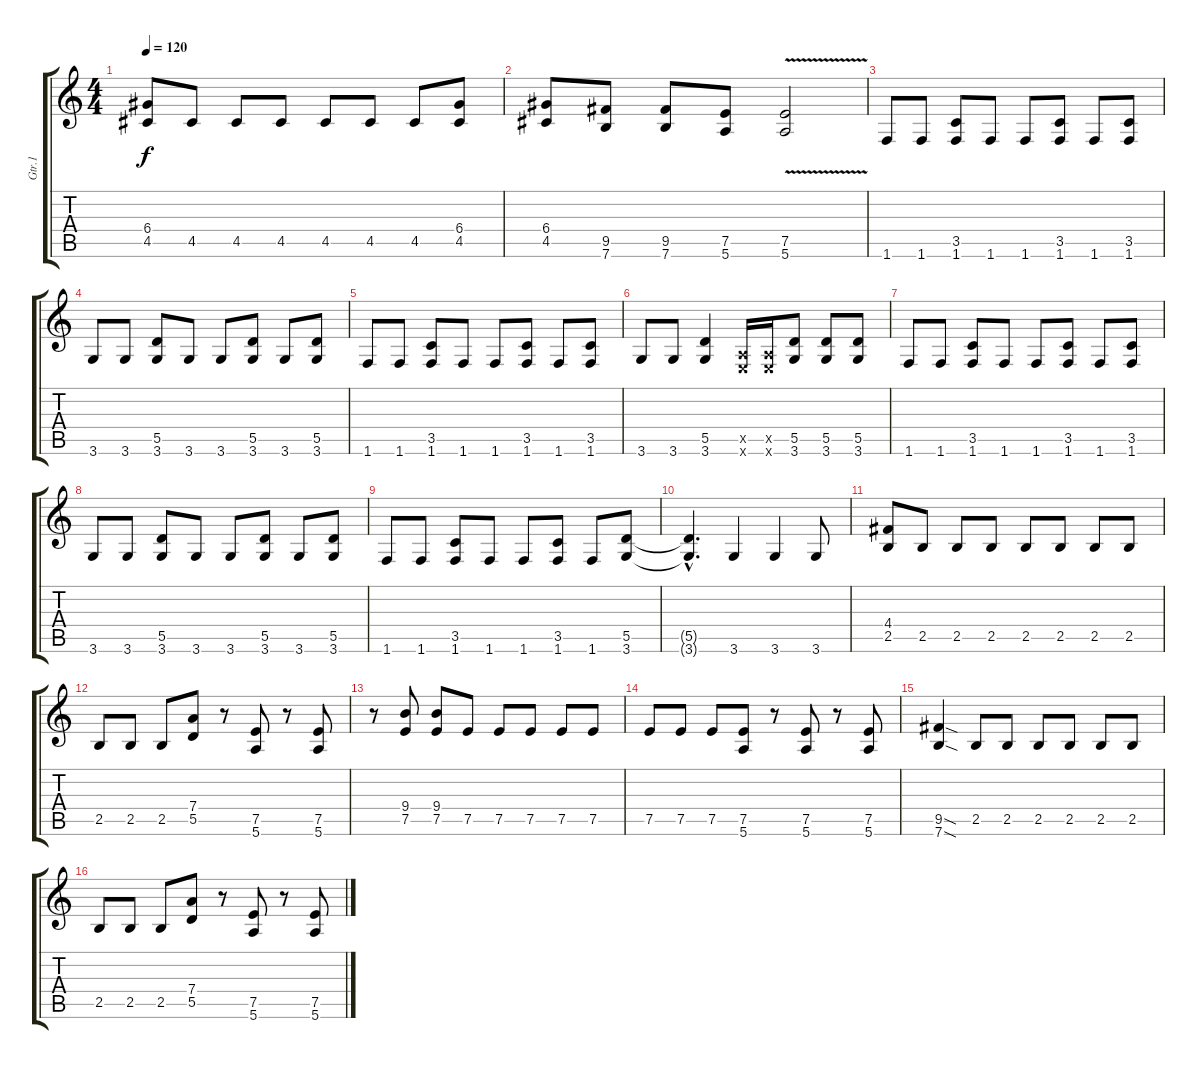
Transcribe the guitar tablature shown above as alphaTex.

\track ("Gtr.1" "Gtr.1") {instrument distortionguitar}
\staff {score tabs}
\tuning (E4 B3 G3 D3 A2 E2) {hide}
\ts (4 4)
\tempo 120
\clef g2
\ks c
(6.4 4.5).8{dy f} 4.5.8 4.5.8 4.5.8 4.5.8 4.5.8 4.5.8 (6.4 4.5).8 |
(6.4 4.5).8 (9.5 7.6).8 (9.5 7.6).8 (7.5 5.6).8 (7.5{v} 5.6{v}).2 |
1.6.8 1.6.8 (3.5 1.6).8 1.6.8 1.6.8 (3.5 1.6).8 1.6.8 (3.5 1.6).8 |
3.6.8 3.6.8 (5.5 3.6).8 3.6.8 3.6.8 (5.5 3.6).8 3.6.8 (5.5 3.6).8 |
1.6.8 1.6.8 (3.5 1.6).8 1.6.8 1.6.8 (3.5 1.6).8 1.6.8 (3.5 1.6).8 |
3.6.8 3.6.8 (5.5 3.6).4 (0.5{x} 0.6{x}).16 (0.5{x} 0.6{x}).16 (5.5 3.6).8 (5.5 3.6).8 (5.5 3.6).8 |
1.6.8 1.6.8 (3.5 1.6).8 1.6.8 1.6.8 (3.5 1.6).8 1.6.8 (3.5 1.6).8 |
3.6.8 3.6.8 (5.5 3.6).8 3.6.8 3.6.8 (5.5 3.6).8 3.6.8 (5.5 3.6).8 |
1.6.8 1.6.8 (3.5 1.6).8 1.6.8 1.6.8 (3.5 1.6).8 1.6.8 (5.5 3.6).8 |
(5.5{hac t} 3.6{hac t}).4{d} 3.6.4 3.6.4 3.6.8 |
(4.4 2.5).8 2.5.8 2.5.8 2.5.8 2.5.8 2.5.8 2.5.8 2.5.8 |
2.5.8 2.5.8 2.5.8 (7.4 5.5).8 r.8 (7.5 5.6).8 r.8 (7.5 5.6).8 |
r.8 (9.4 7.5).8 (9.4 7.5).8 7.5.8 7.5.8 7.5.8 7.5.8 7.5.8 |
7.5.8 7.5.8 7.5.8 (7.5 5.6).8 r.8 (7.5 5.6).8 r.8 (7.5 5.6).8 |
(9.5{sod} 7.6{sod}).4 2.5.8 2.5.8 2.5.8 2.5.8 2.5.8 2.5.8 |
2.5.8 2.5.8 2.5.8 (7.4 5.5).8 r.8 (7.5 5.6).8 r.8 (7.5 5.6).8
